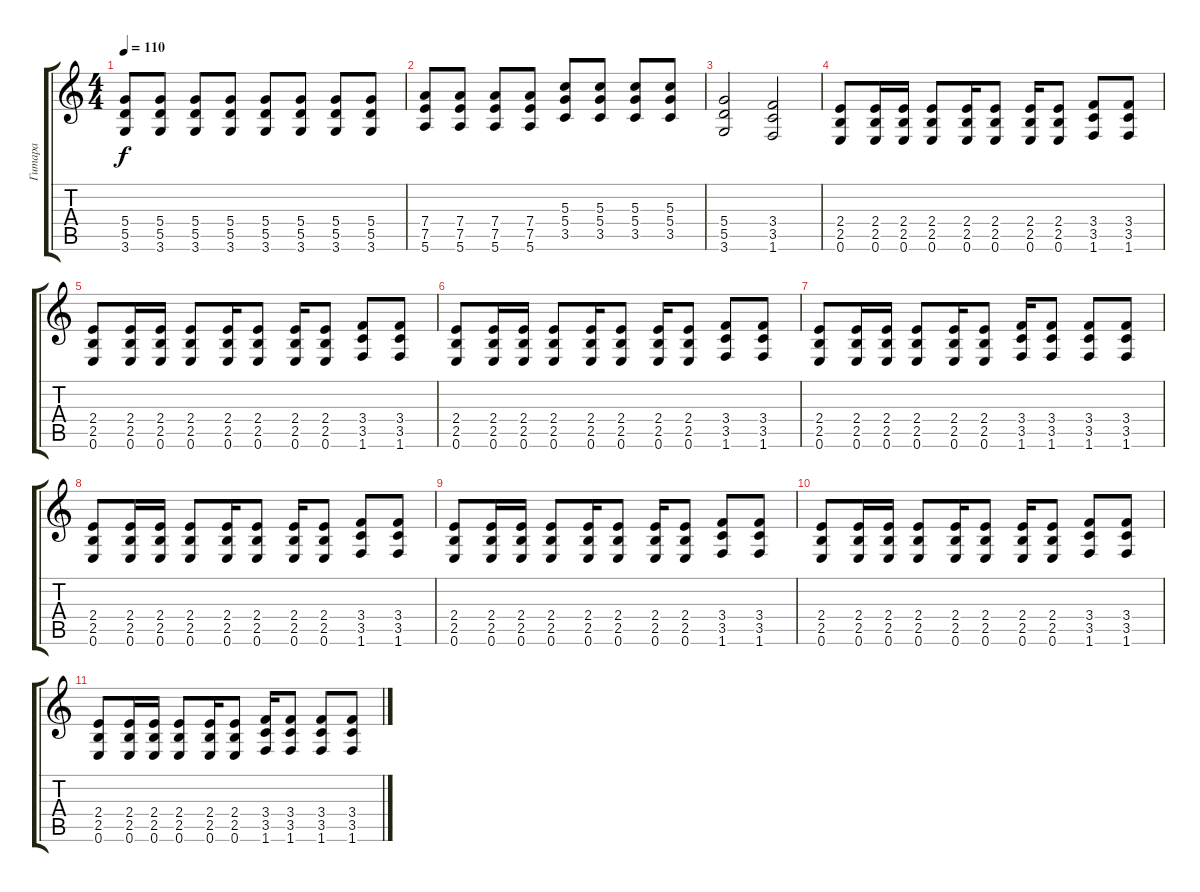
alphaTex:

\track ("Гитара" "Гитара") {instrument distortionguitar}
\staff {score tabs}
\tuning (E4 B3 G3 D3 A2 E2) {hide}
\ts (4 4)
\tempo 110
\clef g2
\ks c
(5.4 5.5 3.6).8{dy f} (5.4 5.5 3.6).8 (5.4 5.5 3.6).8 (5.4 5.5 3.6).8 (5.4 5.5 3.6).8 (5.4 5.5 3.6).8 (5.4 5.5 3.6).8 (5.4 5.5 3.6).8 |
(7.4 7.5 5.6).8 (7.4 7.5 5.6).8 (7.4 7.5 5.6).8 (7.4 7.5 5.6).8 (5.3 5.4 3.5).8 (5.3 5.4 3.5).8 (5.3 5.4 3.5).8 (5.3 5.4 3.5).8 |
(5.4 5.5 3.6).2 (3.4 3.5 1.6).2 |
(2.4 2.5 0.6).8 (2.4 2.5 0.6).16 (2.4 2.5 0.6).16 (2.4 2.5 0.6).8 (2.4 2.5 0.6).16 (2.4 2.5 0.6).8 (2.4 2.5 0.6).16 (2.4 2.5 0.6).8 (3.4 3.5 1.6).8 (3.4 3.5 1.6).8 |
(2.4 2.5 0.6).8 (2.4 2.5 0.6).16 (2.4 2.5 0.6).16 (2.4 2.5 0.6).8 (2.4 2.5 0.6).16 (2.4 2.5 0.6).8 (2.4 2.5 0.6).16 (2.4 2.5 0.6).8 (3.4 3.5 1.6).8 (3.4 3.5 1.6).8 |
(2.4 2.5 0.6).8 (2.4 2.5 0.6).16 (2.4 2.5 0.6).16 (2.4 2.5 0.6).8 (2.4 2.5 0.6).16 (2.4 2.5 0.6).8 (2.4 2.5 0.6).16 (2.4 2.5 0.6).8 (3.4 3.5 1.6).8 (3.4 3.5 1.6).8 |
(2.4 2.5 0.6).8 (2.4 2.5 0.6).16 (2.4 2.5 0.6).16 (2.4 2.5 0.6).8 (2.4 2.5 0.6).16 (2.4 2.5 0.6).8 (3.4 3.5 1.6).16 (3.4 3.5 1.6).8 (3.4 3.5 1.6).8 (3.4 3.5 1.6).8 |
(2.4 2.5 0.6).8 (2.4 2.5 0.6).16 (2.4 2.5 0.6).16 (2.4 2.5 0.6).8 (2.4 2.5 0.6).16 (2.4 2.5 0.6).8 (2.4 2.5 0.6).16 (2.4 2.5 0.6).8 (3.4 3.5 1.6).8 (3.4 3.5 1.6).8 |
(2.4 2.5 0.6).8 (2.4 2.5 0.6).16 (2.4 2.5 0.6).16 (2.4 2.5 0.6).8 (2.4 2.5 0.6).16 (2.4 2.5 0.6).8 (2.4 2.5 0.6).16 (2.4 2.5 0.6).8 (3.4 3.5 1.6).8 (3.4 3.5 1.6).8 |
(2.4 2.5 0.6).8 (2.4 2.5 0.6).16 (2.4 2.5 0.6).16 (2.4 2.5 0.6).8 (2.4 2.5 0.6).16 (2.4 2.5 0.6).8 (2.4 2.5 0.6).16 (2.4 2.5 0.6).8 (3.4 3.5 1.6).8 (3.4 3.5 1.6).8 |
(2.4 2.5 0.6).8 (2.4 2.5 0.6).16 (2.4 2.5 0.6).16 (2.4 2.5 0.6).8 (2.4 2.5 0.6).16 (2.4 2.5 0.6).8 (3.4 3.5 1.6).16 (3.4 3.5 1.6).8 (3.4 3.5 1.6).8 (3.4 3.5 1.6).8
